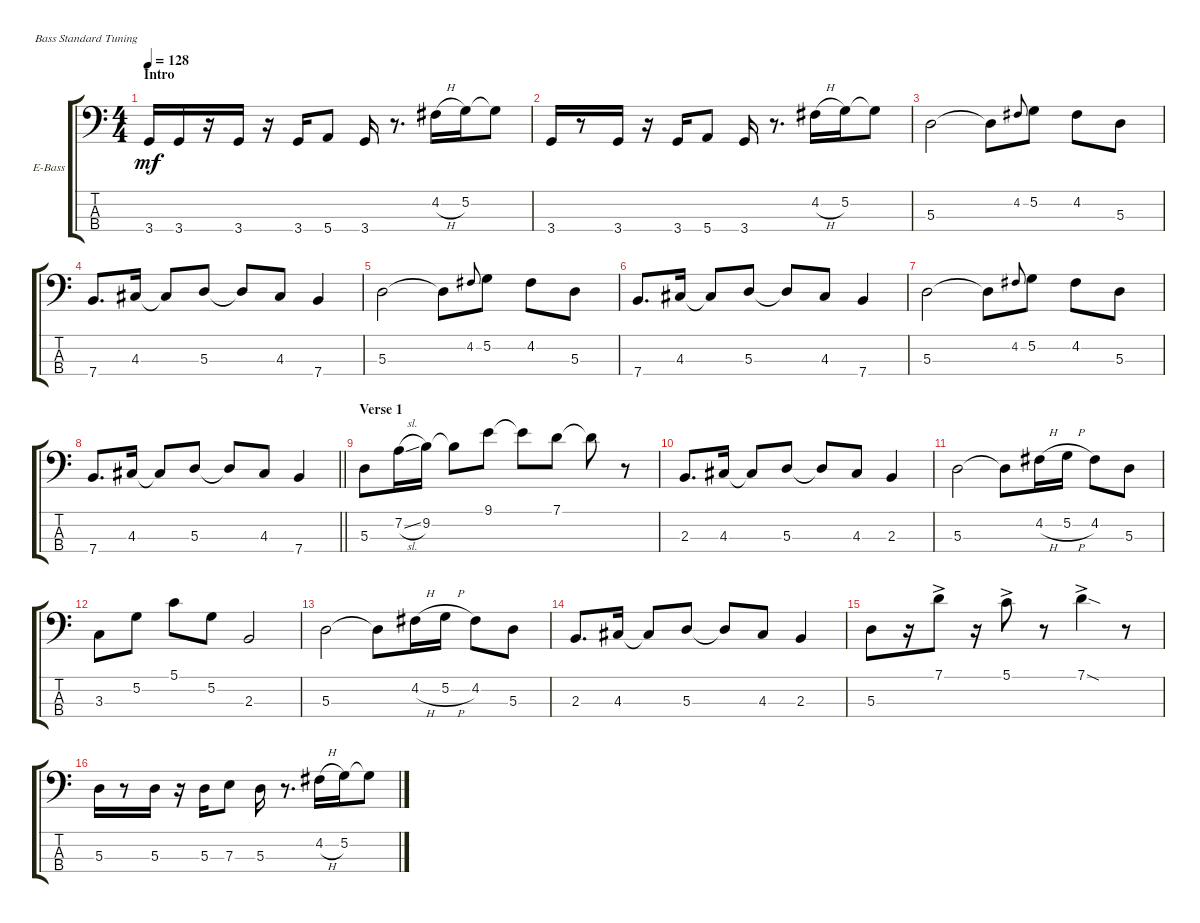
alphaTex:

\defaultSystemsLayout 4
\bracketExtendMode groupsimilarinstruments
\firstSystemTrackNameOrientation horizontal
\otherSystemsTrackNameOrientation horizontal
\track ("Electric Bass" "E-Bass") {instrument electricbassfinger}
\staff {score tabs}
\tuning (G2 D2 A1 E1)
\ts (4 4)
\section ("" "Intro")
\tempo 128
\clef f4
\ks c
3.4.16{dy mf instrument electricbassfinger} 3.4.16 r.16 3.4.16 r.16 3.4.16 5.4.8 3.4.16 r.8{d} 4.2{h}.16 5.2.16 5.2{t}.8 |
3.4.16 r.8 3.4.16 r.16 3.4.16 5.4.8 3.4.16 r.8{d} 4.2{h}.16 5.2.16 5.2{t}.8 |
5.3.2 5.3{t}.8 4.2.8{gr onbeat} 5.2.8 4.2.8 5.3.8 |
7.4.8{d} 4.3.16 4.3{t}.8 5.3.8 5.3{t}.8 4.3.8 7.4.4 |
5.3.2 5.3{t}.8 4.2.8{gr onbeat} 5.2.8 4.2.8 5.3.8 |
7.4.8{d} 4.3.16 4.3{t}.8 5.3.8 5.3{t}.8 4.3.8 7.4.4 |
5.3.2 5.3{t}.8 4.2.8{gr onbeat} 5.2.8 4.2.8 5.3.8 |
\barLineRight lightlight
7.4.8{d} 4.3.16 4.3{t}.8 5.3.8 5.3{t}.8 4.3.8 7.4.4 |
\section ("" "Verse 1")
5.3.8 7.2{sl}.16 9.2.16 9.2{t}.8 9.1.8 9.1{t}.8 7.1.8 7.1{t}.8 r.8 |
2.3.8{d} 4.3.16 4.3{t}.8 5.3.8 5.3{t}.8 4.3.8 2.3.4 |
5.3.2 5.3{t}.8 4.2{h}.16 5.2{h}.16 4.2.8 5.3.8 |
3.3.8 5.2.8 5.1.8 5.2.8 2.3.2 |
5.3.2 5.3{t}.8 4.2{h}.16 5.2{h}.16 4.2.8 5.3.8 |
2.3.8{d} 4.3.16 4.3{t}.8 5.3.8 5.3{t}.8 4.3.8 2.3.4 |
5.3.8 r.16 7.1{ac}.8 r.16 5.1{ac}.8 r.8 7.1{sod ac}.4 r.8 |
5.3.16 r.8 5.3.16 r.16 5.3.16 7.3.8 5.3.16 r.8{d} 4.2{h}.16 5.2.16 5.2{t}.8
